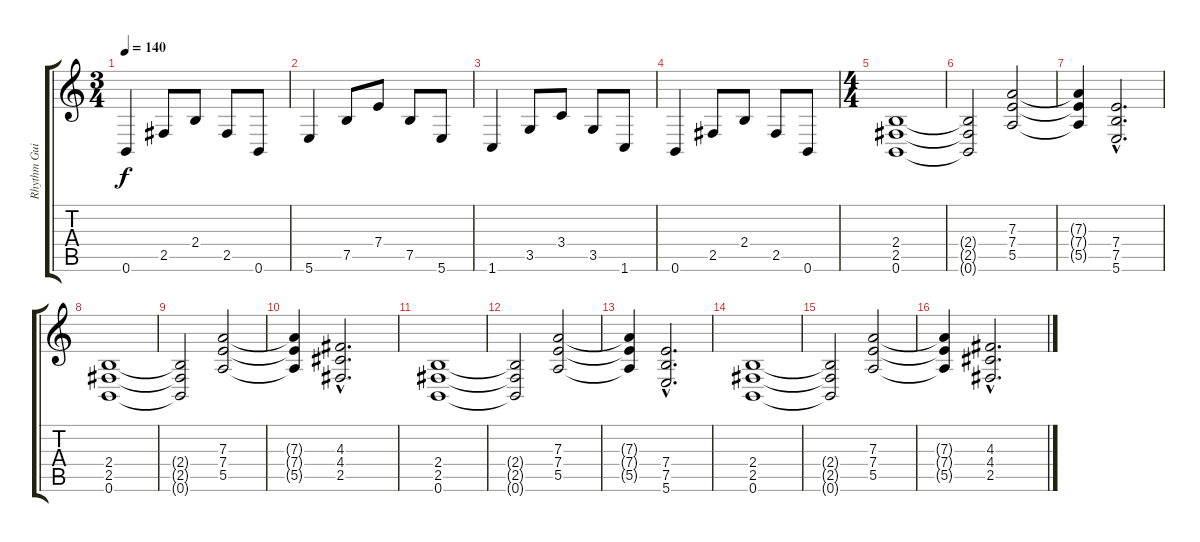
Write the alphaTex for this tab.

\track ("Rhythm Guitar I" "Rhythm Gui") {instrument distortionguitar}
\staff {score tabs}
\tuning (B3 Gb3 D3 A2 E2 B1) {hide}
\ts (3 4)
\tempo 140
\clef g2
\ks c
0.6.4{dy f} 2.5.8 2.4.8 2.5.8 0.6.8 |
5.6.4 7.5.8 7.4.8 7.5.8 5.6.8 |
1.6.4 3.5.8 3.4.8 3.5.8 1.6.8 |
0.6.4 2.5.8 2.4.8 2.5.8 0.6.8 |
\ts (4 4)
(2.4 2.5 0.6).1 |
(2.4{t} 2.5{t} 0.6{t}).2 (7.3 7.4 5.5).2 |
(7.3{t} 7.4{t} 5.5{t}).4 (7.4{hac} 7.5{hac} 5.6{hac}).2{d} |
(2.4 2.5 0.6).1 |
(2.4{t} 2.5{t} 0.6{t}).2 (7.3 7.4 5.5).2 |
(7.3{t} 7.4{t} 5.5{t}).4 (4.3{hac} 4.4{hac} 2.5{hac}).2{d} |
(2.4 2.5 0.6).1 |
(2.4{t} 2.5{t} 0.6{t}).2 (7.3 7.4 5.5).2 |
(7.3{t} 7.4{t} 5.5{t}).4 (7.4{hac} 7.5{hac} 5.6{hac}).2{d} |
(2.4 2.5 0.6).1 |
(2.4{t} 2.5{t} 0.6{t}).2 (7.3 7.4 5.5).2 |
(7.3{t} 7.4{t} 5.5{t}).4 (4.3{hac} 4.4{hac} 2.5{hac}).2{d}
